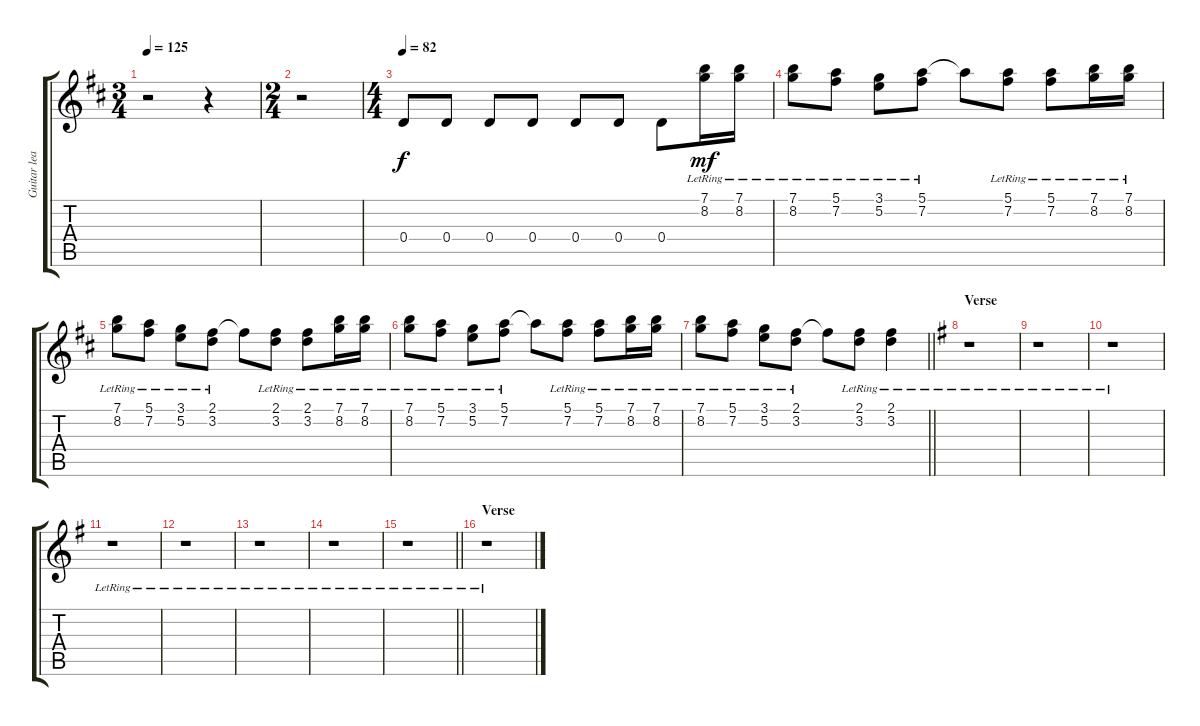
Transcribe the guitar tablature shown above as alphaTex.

\track ("Guitar lead" "Guitar lea") {instrument overdrivenguitar}
\staff {score tabs}
\tuning (E4 B3 G3 D3 A2 E2) {hide}
\ts (3 4)
\tempo 125
\clef g2
\ks d
r.2{dy f} r.4 |
\ts (2 4)
r.2 |
\ts (4 4)
\tempo 82
0.4.8 0.4.8 0.4.8 0.4.8 0.4.8 0.4.8 0.4.8 (7.1{lr} 8.2{lr}).16{dy mf} (7.1{lr} 8.2{lr}).16 |
(7.1{lr} 8.2{lr}).8 (5.1{lr} 7.2{lr}).8 (3.1{lr} 5.2{lr}).8 (5.1{lr} 7.2{lr}).8 5.1{t}.8 (5.1{lr} 7.2{lr}).8 (5.1{lr} 7.2{lr}).8 (7.1{lr} 8.2{lr}).16 (7.1{lr} 8.2{lr}).16 |
(7.1{lr} 8.2{lr}).8 (5.1{lr} 7.2{lr}).8 (3.1{lr} 5.2{lr}).8 (2.1{lr} 3.2{lr}).8 2.1{t}.8 (2.1{lr} 3.2{lr}).8 (2.1{lr} 3.2{lr}).8 (7.1{lr} 8.2{lr}).16 (7.1{lr} 8.2{lr}).16 |
(7.1{lr} 8.2{lr}).8 (5.1{lr} 7.2{lr}).8 (3.1{lr} 5.2{lr}).8 (5.1{lr} 7.2{lr}).8 5.1{t}.8 (5.1{lr} 7.2{lr}).8 (5.1{lr} 7.2{lr}).8 (7.1{lr} 8.2{lr}).16 (7.1{lr} 8.2{lr}).16 |
\barLineRight lightlight
(7.1{lr} 8.2{lr}).8 (5.1{lr} 7.2{lr}).8 (3.1{lr} 5.2{lr}).8 (2.1{lr} 3.2{lr}).8 2.1{t}.8 (2.1{lr} 3.2{lr}).8 (2.1{lr} 3.2{lr}).4 |
\section ("" "Verse")
\ks eminor
r.1 |
r.1 |
r.1 |
r.1 |
r.1 |
r.1 |
r.1 |
\barLineRight lightlight
r.1 |
\section ("" "Verse")
r.1
